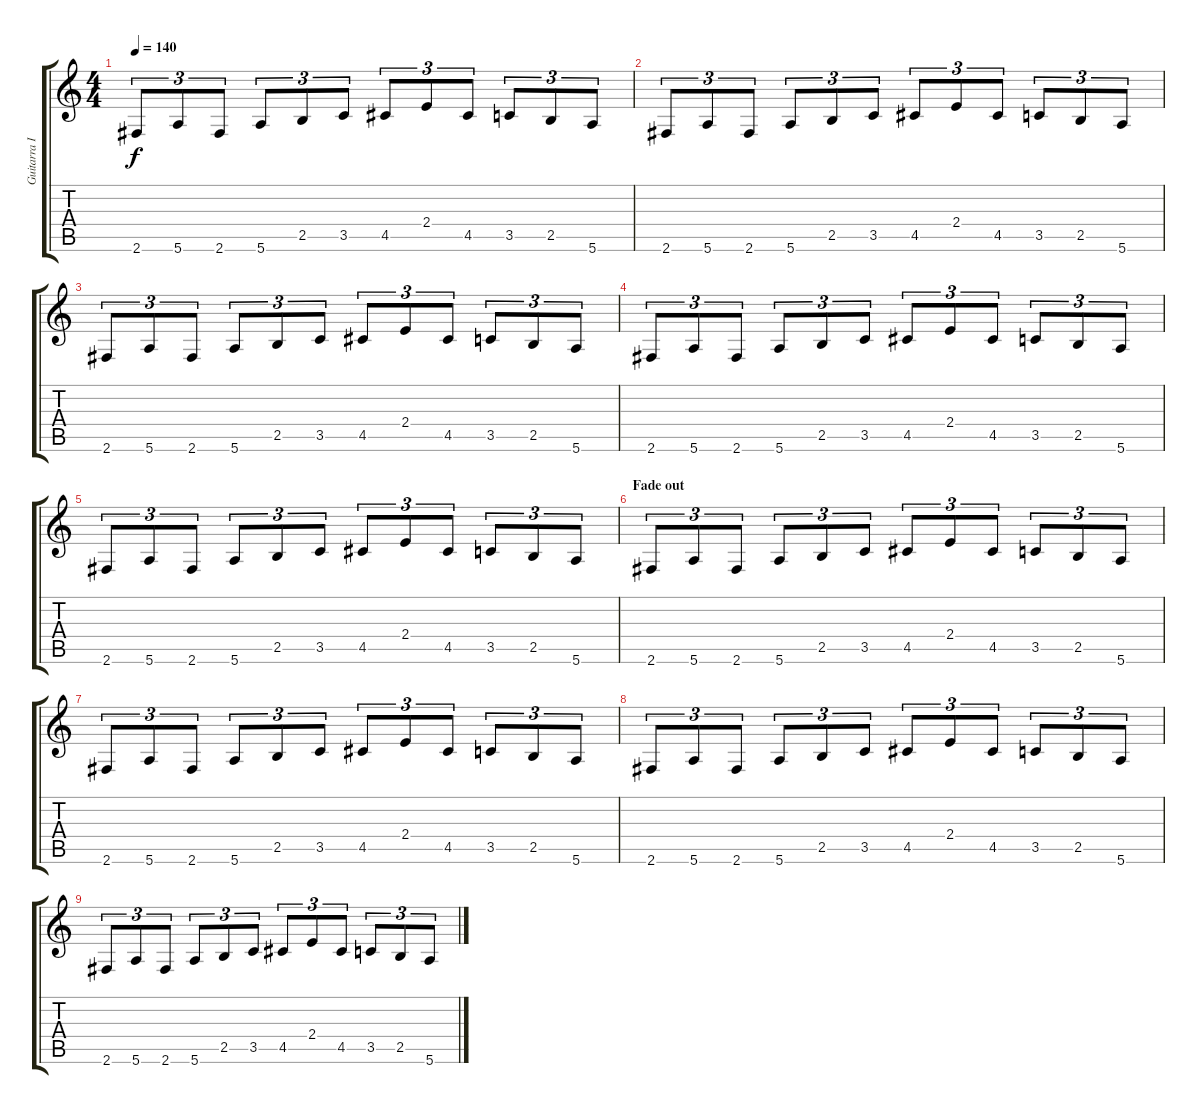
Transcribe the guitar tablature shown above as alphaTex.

\track ("Guitarra II" "Guitarra I") {instrument distortionguitar}
\staff {score tabs}
\tuning (E4 B3 G3 D3 A2 E2) {hide}
\ts (4 4)
\tempo 140
\clef g2
\ks c
2.6.8{tu (3 2) dy f} 5.6.8{tu (3 2)} 2.6.8{tu (3 2)} 5.6.8{tu (3 2)} 2.5.8{tu (3 2)} 3.5.8{tu (3 2)} 4.5.8{tu (3 2)} 2.4.8{tu (3 2)} 4.5.8{tu (3 2)} 3.5.8{tu (3 2)} 2.5.8{tu (3 2)} 5.6.8{tu (3 2)} |
2.6.8{tu (3 2)} 5.6.8{tu (3 2)} 2.6.8{tu (3 2)} 5.6.8{tu (3 2)} 2.5.8{tu (3 2)} 3.5.8{tu (3 2)} 4.5.8{tu (3 2)} 2.4.8{tu (3 2)} 4.5.8{tu (3 2)} 3.5.8{tu (3 2)} 2.5.8{tu (3 2)} 5.6.8{tu (3 2)} |
2.6.8{tu (3 2)} 5.6.8{tu (3 2)} 2.6.8{tu (3 2)} 5.6.8{tu (3 2)} 2.5.8{tu (3 2)} 3.5.8{tu (3 2)} 4.5.8{tu (3 2)} 2.4.8{tu (3 2)} 4.5.8{tu (3 2)} 3.5.8{tu (3 2)} 2.5.8{tu (3 2)} 5.6.8{tu (3 2)} |
2.6.8{tu (3 2)} 5.6.8{tu (3 2)} 2.6.8{tu (3 2)} 5.6.8{tu (3 2)} 2.5.8{tu (3 2)} 3.5.8{tu (3 2)} 4.5.8{tu (3 2)} 2.4.8{tu (3 2)} 4.5.8{tu (3 2)} 3.5.8{tu (3 2)} 2.5.8{tu (3 2)} 5.6.8{tu (3 2)} |
2.6.8{tu (3 2)} 5.6.8{tu (3 2)} 2.6.8{tu (3 2)} 5.6.8{tu (3 2)} 2.5.8{tu (3 2)} 3.5.8{tu (3 2)} 4.5.8{tu (3 2)} 2.4.8{tu (3 2)} 4.5.8{tu (3 2)} 3.5.8{tu (3 2)} 2.5.8{tu (3 2)} 5.6.8{tu (3 2)} |
\section ("" "Fade out")
2.6.8{tu (3 2)} 5.6.8{tu (3 2)} 2.6.8{tu (3 2)} 5.6.8{tu (3 2)} 2.5.8{tu (3 2)} 3.5.8{tu (3 2)} 4.5.8{tu (3 2)} 2.4.8{tu (3 2)} 4.5.8{tu (3 2)} 3.5.8{tu (3 2)} 2.5.8{tu (3 2)} 5.6.8{tu (3 2)} |
2.6.8{tu (3 2)} 5.6.8{tu (3 2)} 2.6.8{tu (3 2)} 5.6.8{tu (3 2)} 2.5.8{tu (3 2)} 3.5.8{tu (3 2)} 4.5.8{tu (3 2)} 2.4.8{tu (3 2)} 4.5.8{tu (3 2)} 3.5.8{tu (3 2)} 2.5.8{tu (3 2)} 5.6.8{tu (3 2)} |
2.6.8{tu (3 2)} 5.6.8{tu (3 2)} 2.6.8{tu (3 2)} 5.6.8{tu (3 2)} 2.5.8{tu (3 2)} 3.5.8{tu (3 2)} 4.5.8{tu (3 2)} 2.4.8{tu (3 2)} 4.5.8{tu (3 2)} 3.5.8{tu (3 2)} 2.5.8{tu (3 2)} 5.6.8{tu (3 2)} |
2.6.8{tu (3 2)} 5.6.8{tu (3 2)} 2.6.8{tu (3 2)} 5.6.8{tu (3 2)} 2.5.8{tu (3 2)} 3.5.8{tu (3 2)} 4.5.8{tu (3 2)} 2.4.8{tu (3 2)} 4.5.8{tu (3 2)} 3.5.8{tu (3 2)} 2.5.8{tu (3 2)} 5.6.8{tu (3 2)}
